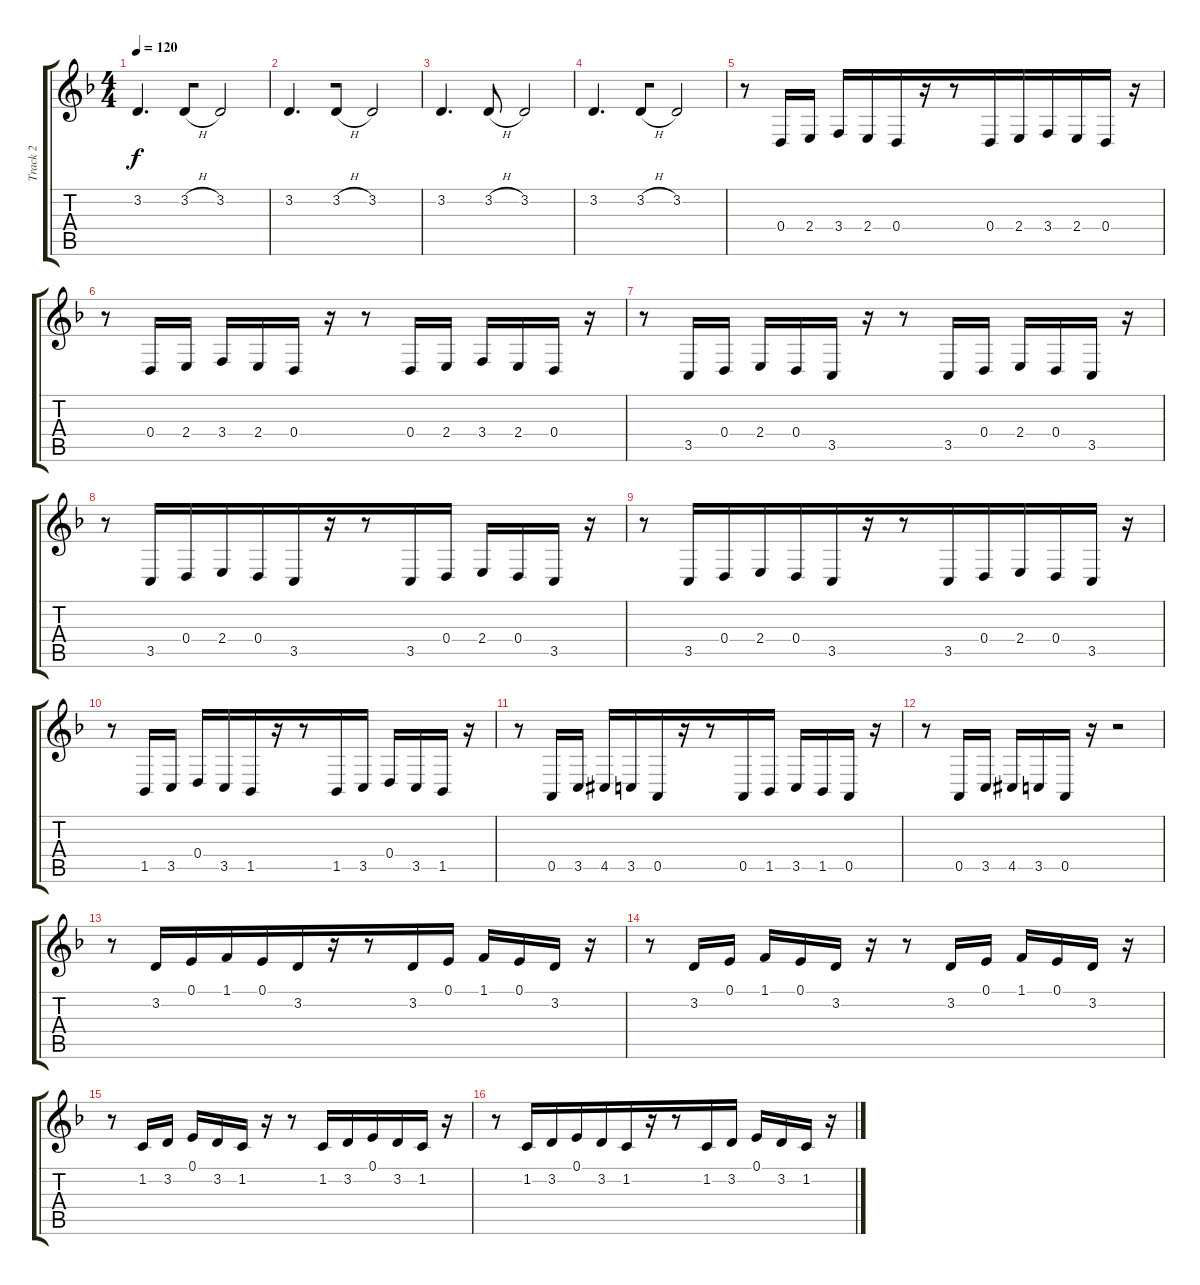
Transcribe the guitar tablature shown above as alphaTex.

\track ("Track 2" "Track 2") {instrument violin}
\staff {score tabs}
\tuning (E4 B3 G3 D3 A2 E2) {hide}
\ts (4 4)
\tempo 120
\clef g2
\ks f
3.2.4{d dy f} 3.2{h}.8{beam merge} 3.2.2 |
3.2.4{d beam merge} 3.2{h}.8 3.2.2 |
3.2.4{d} 3.2{h}.8 3.2.2 |
3.2.4{d} 3.2{h}.8{beam merge} 3.2.2 |
r.8 0.4.16 2.4.16 3.4.16{beam merge} 2.4.16 0.4.16{beam merge} r.16{beam merge} r.8 0.4.16 2.4.16{beam merge} 3.4.16{beam merge} 2.4.16{beam merge} 0.4.16{beam merge} r.16 |
r.8{beam merge} 0.4.16 2.4.16 3.4.16{beam merge} 2.4.16 0.4.16 r.16{beam merge} r.8 0.4.16 2.4.16 3.4.16 2.4.16 0.4.16 r.16 |
r.8 3.5.16 0.4.16 2.4.16 0.4.16 3.5.16 r.16{beam merge} r.8 3.5.16{beam merge} 0.4.16 2.4.16 0.4.16{beam merge} 3.5.16{beam merge} r.16 |
r.8 3.5.16{beam merge} 0.4.16{beam merge} 2.4.16{beam merge} 0.4.16 3.5.16{beam merge} r.16 r.8{beam merge} 3.5.16 0.4.16 2.4.16 0.4.16 3.5.16{beam merge} r.16 |
r.8 3.5.16 0.4.16{beam merge} 2.4.16{beam merge} 0.4.16 3.5.16{beam merge} r.16{beam merge} r.8 3.5.16{beam merge} 0.4.16{beam merge} 2.4.16 0.4.16 3.5.16 r.16 |
r.8 1.5.16{beam merge} 3.5.16 0.4.16 3.5.16 1.5.16{beam merge} r.16{beam merge} r.8 1.5.16 3.5.16 0.4.16 3.5.16 1.5.16 r.16 |
r.8 0.5.16{beam merge} 3.5.16 4.5{acc #}.16 3.5.16 0.5.16{beam merge} r.16 r.8{beam merge} 0.5.16 1.5.16 3.5.16 1.5.16 0.5.16 r.16 |
r.8{beam merge} 0.5.16{beam merge} 3.5.16 4.5{acc #}.16{beam merge} 3.5.16 0.5.16 r.16 r.2 |
r.8 3.2.16{beam merge} 0.1.16{beam merge} 1.1.16 0.1.16 3.2.16{beam merge} r.16{beam merge} r.8 3.2.16 0.1.16 1.1.16 0.1.16 3.2.16{beam merge} r.16 |
r.8{beam merge} 3.2.16{beam merge} 0.1.16 1.1.16 0.1.16 3.2.16 r.16 r.8{beam merge} 3.2.16{beam merge} 0.1.16 1.1.16 0.1.16 3.2.16 r.16 |
r.8 1.2.16 3.2.16 0.1.16 3.2.16 1.2.16 r.16{beam merge} r.8 1.2.16 3.2.16{beam merge} 0.1.16 3.2.16 1.2.16 r.16 |
r.8 1.2.16 3.2.16{beam merge} 0.1.16 3.2.16 1.2.16{beam merge} r.16 r.8 1.2.16 3.2.16 0.1.16 3.2.16 1.2.16 r.16
